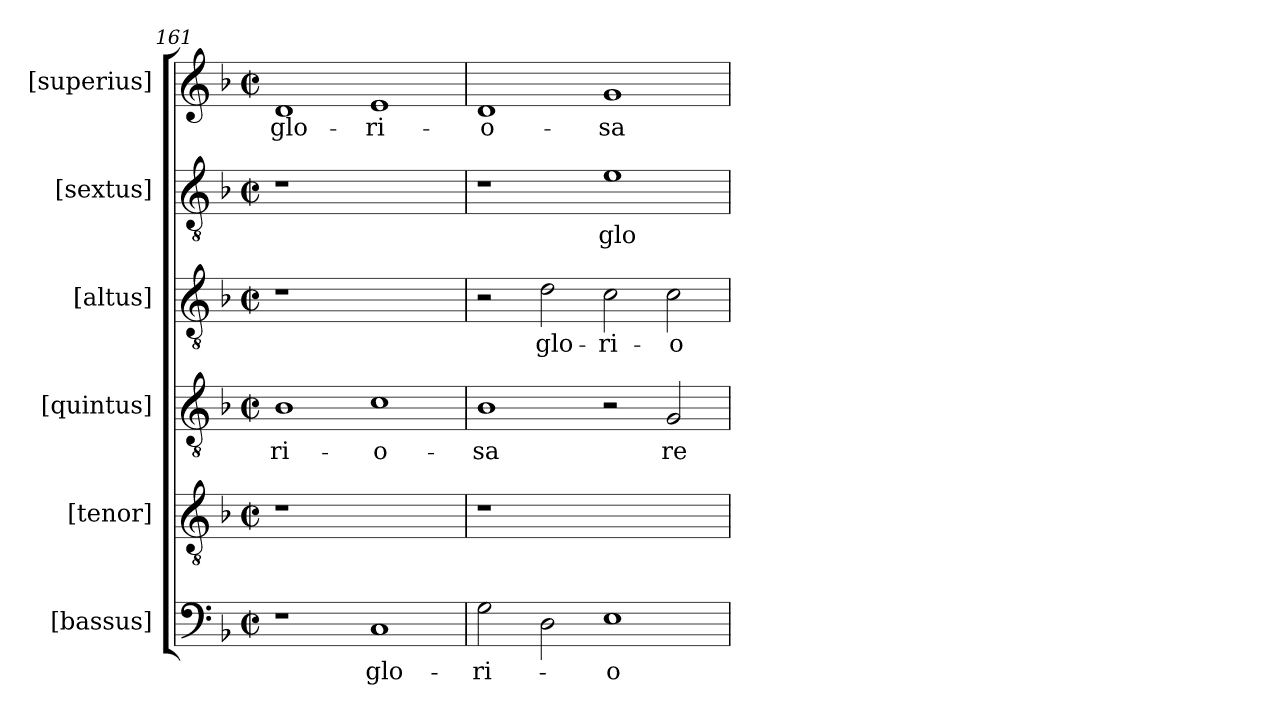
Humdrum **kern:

**kern	**text	**kern	**kern	**text	**kern	**text	**kern	**text	**kern	**text
*part6	*part6	*part5	*part4	*part4	*part3	*part3	*part2	*part2	*part1	*part1
*staff6	*staff6	*staff5	*staff4	*staff4	*staff3	*staff3	*staff2	*staff2	*staff1	*staff1
*I"[bassus]	*	*I"[tenor]	*I"[quintus]	*	*I"[altus]	*	*I"[sextus]	*	*I"[superius]	*
*I'[bassus]	*	*I'[tenor]	*I'[quintus]	*	*I'[altus]	*	*I'[sextus]	*	*I'[superius]	*
*clefF4	*	*clefGv2	*clefGv2	*	*clefGv2	*	*clefGv2	*	*clefG2	*
*k[b-]	*	*k[b-]	*k[b-]	*	*k[b-]	*	*k[b-]	*	*k[b-]	*
*F:	*	*F:	*F:	*	*F:	*	*F:	*	*F:	*
*M2/2	*	*M2/2	*M2/2	*	*M2/2	*	*M2/2	*	*M2/2	*
*met(c|)	*	*met(c|)	*met(c|)	*	*met(c|)	*	*met(c|)	*	*met(c|)	*
=161	=161	=161	=161	=161	=161	=161	=161	=161	=161	=161
!	!	!	!	!LO:LY:b:cj	!	!	!	!	!	!LO:LY:b:cj
1r	.	1r	1B-	-ri-	1r	.	1r	.	1d	glo-
!	!LO:LY:b:cj	!	!	!LO:LY:b:cj	!	!	!	!	!	!LO:LY:b:cj
1C	glo-	1ryy	1c	-o-	1ryy	.	1ryy	.	1e	-ri-
!!LO:LB:g=z
=162	=162	=162	=162	=162	=162	=162	=162	=162	=162	=162
!	!LO:LY:b:cj	!	!	!LO:LY:b:cj	!	!	!	!	!	!LO:LY:b:cj
2G\	-ri-	1r	1B-	-sa	2r	.	1r	.	1d	-o-
!	!	!	!	!	!	!LO:LY:b:cj	!	!	!	!
2D\	.	.	.	.	2d\	glo-	.	.	.	.
!	!LO:LY:b:cj	!	!	!	!	!LO:LY:b:cj	!	!LO:LY:b:cj	!	!LO:LY:b:cj
1E	-o-	1ryy	2r	.	2c\	-ri-	1e	glo-	1g	-sa
!	!	!	!	!LO:LY:b:cj	!	!LO:LY:b:cj	!	!	!	!
.	.	.	2G/	re-	2c\	-o-	.	.	.	.
=	=	=	=	=	=	=	=	=	=	=
*-	*-	*-	*-	*-	*-	*-	*-	*-	*-	*-
